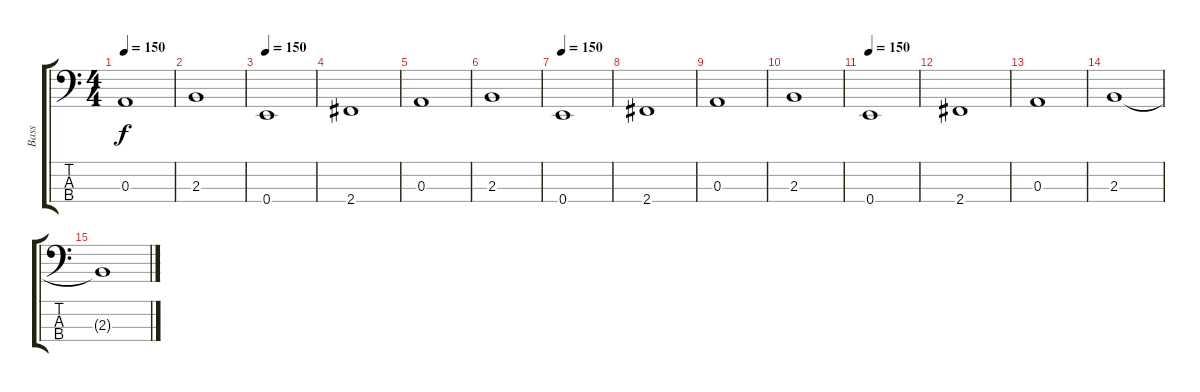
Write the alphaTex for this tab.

\track ("Bass" "Bass") {solo instrument electricbassfinger}
\staff {score tabs}
\tuning (G2 D2 A1 E1) {hide}
\ts (4 4)
\tempo 150
\clef f4
\ks c
0.3.1{dy f} |
2.3.1 |
\tempo 150
0.4.1 |
2.4.1 |
0.3.1 |
2.3.1 |
\tempo 150
0.4.1 |
2.4.1 |
0.3.1 |
2.3.1 |
\tempo 150
0.4.1 |
2.4.1 |
0.3.1 |
2.3.1 |
2.3{t}.1
